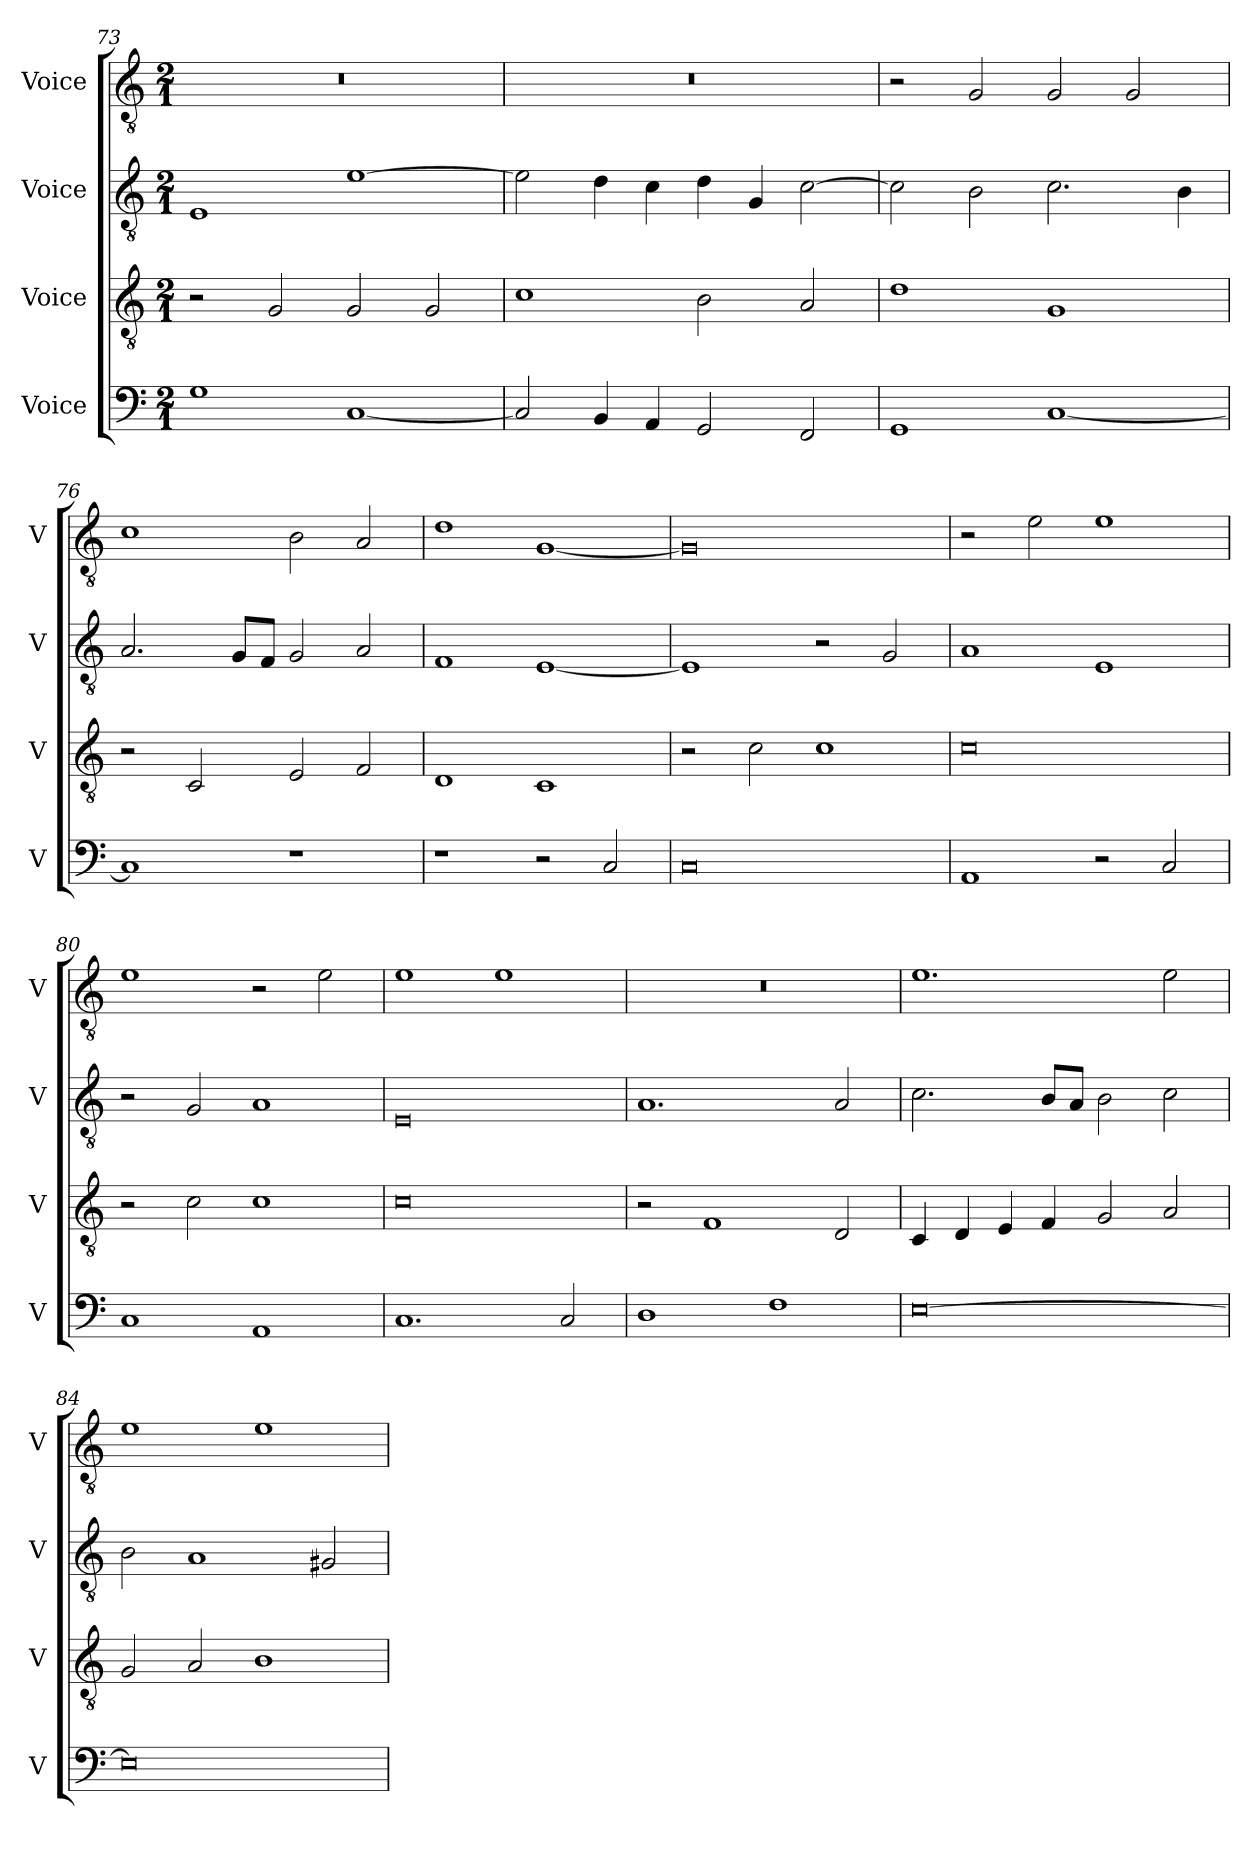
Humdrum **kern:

**kern	**kern	**kern	**kern
*part4	*part3	*part2	*part1
*staff4	*staff3	*staff2	*staff1
*I"Voice	*I"Voice	*I"Voice	*I"Voice
*I'V	*I'V	*I'V	*I'V
!!LO:LB:g=z
*clefF4	*clefGv2	*clefGv2	*clefGv2
*k[]	*k[]	*k[]	*k[]
*M2/1	*M2/1	*M2/1	*M2/1
=73	=73	=73	=73
1G	2r	1E	0r
.	2G/	.	.
[1C	2G/	[1e	.
.	2G/	.	.
=74	=74	=74	=74
2C/]	1c	2e\]	0r
4BB/	.	4d\	.
4AA/	.	4c\	.
2GG/	2B\	4d\	.
.	.	4G/	.
2FF/	2A/	[2c\	.
=75	=75	=75	=75
1GG	1d	2c\]	2r
.	.	2B\	2G/
[1C	1G	2.c\	2G/
.	.	.	2G/
.	.	4B\	.
!!LO:LB:g=z
=76	=76	=76	=76
1C]	2r	2.A/	1c
.	2C/	.	.
.	.	8G/L	.
.	.	8F/J	.
1r	2E/	2G/	2B\
.	2F/	2A/	2A/
=77	=77	=77	=77
1r	1D	1F	1d
2r	1C	[1E	[1G
2C/	.	.	.
=78	=78	=78	=78
0C	2r	1E]	0G]
.	2c\	.	.
.	1c	2r	.
.	.	2G/	.
=79	=79	=79	=79
1AA	0c	1A	2r
.	.	.	2e\
2r	.	1E	1e
2C/	.	.	.
!!LO:PB:g=z
=80	=80	=80	=80
1C	2r	2r	1e
.	2c\	2G/	.
1AA	1c	1A	2r
.	.	.	2e\
=81	=81	=81	=81
1.C	0c	0E	1e
.	.	.	1e
2C/	.	.	.
=82	=82	=82	=82
1D	2r	1.A	0r
.	1F	.	.
1F	.	.	.
.	2D/	2A/	.
=83	=83	=83	=83
[0E	4C/	2.c\	1.e
.	4D/	.	.
.	4E/	.	.
.	4F/	8B/L	.
.	.	8A/J	.
.	2G/	2B\	.
.	2A/	2c\	2e\
!!LO:LB:g=z
=84	=84	=84	=84
0E]	2G/	2B\	1e
.	2A/	1A	.
.	1B	.	1e
.	.	2G#X/	.
=	=	=	=
*-	*-	*-	*-
